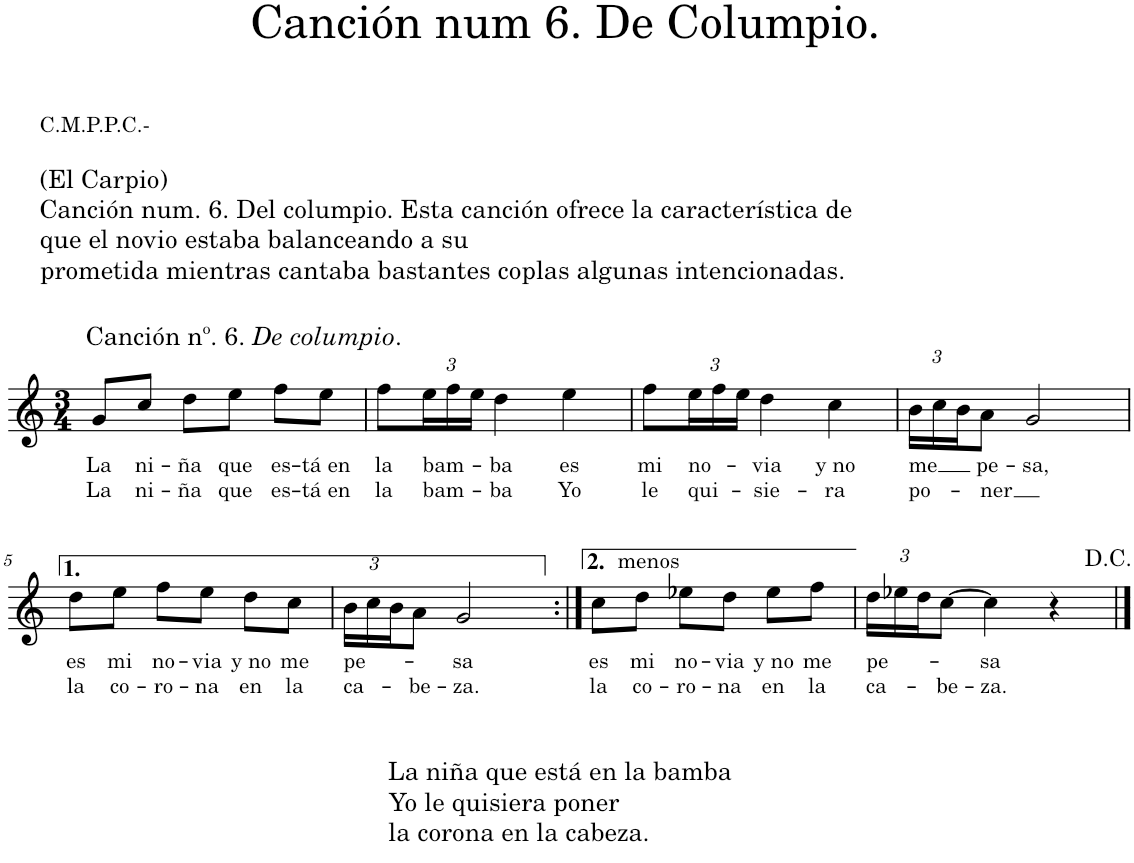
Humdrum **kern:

**kern	**text	**text
*part1	*part1	*part1
*staff1	*staff1	*staff1
*I"Piano	*	*
*I'Pno.	*	*
*clefG2	*	*
*k[]	*	*
*M3/4	*	*
=1	=1	=1
!LO:TX:a:t=C.M.P.P.C.-	!	!
!LO:TX:a:t=(El Carpio)	!	!
!LO:TX:a:t=Canción num. 6. Del columpio. Esta canción ofrece la característica de	!	!
!LO:TX:a:t=que el novio estaba balanceando a su	!	!
!LO:TX:a:t=prometida mientras cantaba bastantes coplas algunas intencionadas.	!	!
!LO:TX:a:t=Canción nº. 6.	!	!
!LO:TX:a:i:t=De columpio	!	!
!LO:TX:a:t=.	!	!
!	!LO:LY:b	!LO:LY:b
8g/L	La	La
!	!LO:LY:b	!LO:LY:b
8cc/J	ni-	ni-
!	!LO:LY:b	!LO:LY:b
8dd\L	-ña	-ña
!	!LO:LY:b	!LO:LY:b
8ee\J	que	que
!	!LO:LY:b	!LO:LY:b
8ff\L	es-	es-
!	!LO:LY:b	!LO:LY:b
8ee\J	-tá en	-tá en
=2	=2	=2
!	!LO:LY:b	!LO:LY:b
8ff\L	la	la
*Xbrackettup	*	*
!	!LO:LY:b	!LO:LY:b
24ee\L	bam-	bam-
24ff\	.	.
24ee\JJ	.	.
!	!LO:LY:b	!LO:LY:b
4dd\	-ba	-ba
!	!LO:LY:b	!LO:LY:b
4ee\	es	Yo
=3	=3	=3
!	!LO:LY:b	!LO:LY:b
8ff\L	mi	le
!	!LO:LY:b	!LO:LY:b
24ee\L	no-	qui-
24ff\	.	.
24ee\JJ	.	.
!	!LO:LY:b	!LO:LY:b
4dd\	-via	-sie-
!	!LO:LY:b	!LO:LY:b
4cc\	y no	-ra
=4	=4	=4
!	!LO:LY:b	!LO:LY:b
24b\LL	me	po-
24cc\	.	.
24b\J	.	.
!	!LO:LY:b	!LO:LY:b
8a\J	pe-	-ner
!	!LO:LY:b	!
2g/	-sa,	.
!!LO:LB:g=z
=5	=5	=5
!	!LO:LY:b	!LO:LY:b
8dd\L	es	la
!	!LO:LY:b	!LO:LY:b
8ee\J	mi	co-
!	!LO:LY:b	!LO:LY:b
8ff\L	no-	-ro-
!	!LO:LY:b	!LO:LY:b
8ee\J	-via	-na
!	!LO:LY:b	!LO:LY:b
8dd\L	y no	en
!	!LO:LY:b	!LO:LY:b
8cc\J	me	la
=6	=6	=6
!	!LO:LY:b	!LO:LY:b
24b\LL	pe-	ca-
24cc\	.	.
24b\J	.	.
!	!	!LO:LY:b
8a\J	.	-be-
!	!LO:LY:b	!LO:LY:b
2g/	-sa	-za.
=7:|!	=7:|!	=7:|!
!LO:TX:a:t=menos	!	!
!	!LO:LY:b	!LO:LY:b
8cc\L	es	la
!	!LO:LY:b	!LO:LY:b
8dd\J	mi	co-
!	!LO:LY:b	!LO:LY:b
8ee-X\L	no-	-ro-
!	!LO:LY:b	!LO:LY:b
8dd\J	-via	-na
!	!LO:LY:b	!LO:LY:b
8ee-\L	y no	en
!	!LO:LY:b	!LO:LY:b
8ff\J	me	la
=8	=8	=8
!	!LO:LY:b	!LO:LY:b
24dd\LL	pe-	ca-
24ee-X\	.	.
24dd\J	.	.
!LO:TX:b:t=La niña que está en la bamba	!	!
!LO:TX:b:t=Yo le quisiera poner	!	!
!LO:TX:b:t=la corona en la cabeza.	!	!
!	!	!LO:LY:b
[8cc\J	.	-be-
!	!LO:LY:b	!LO:LY:b
4cc\]	-sa	-za.
4r	.	.
==	==	==
*-	*-	*-
